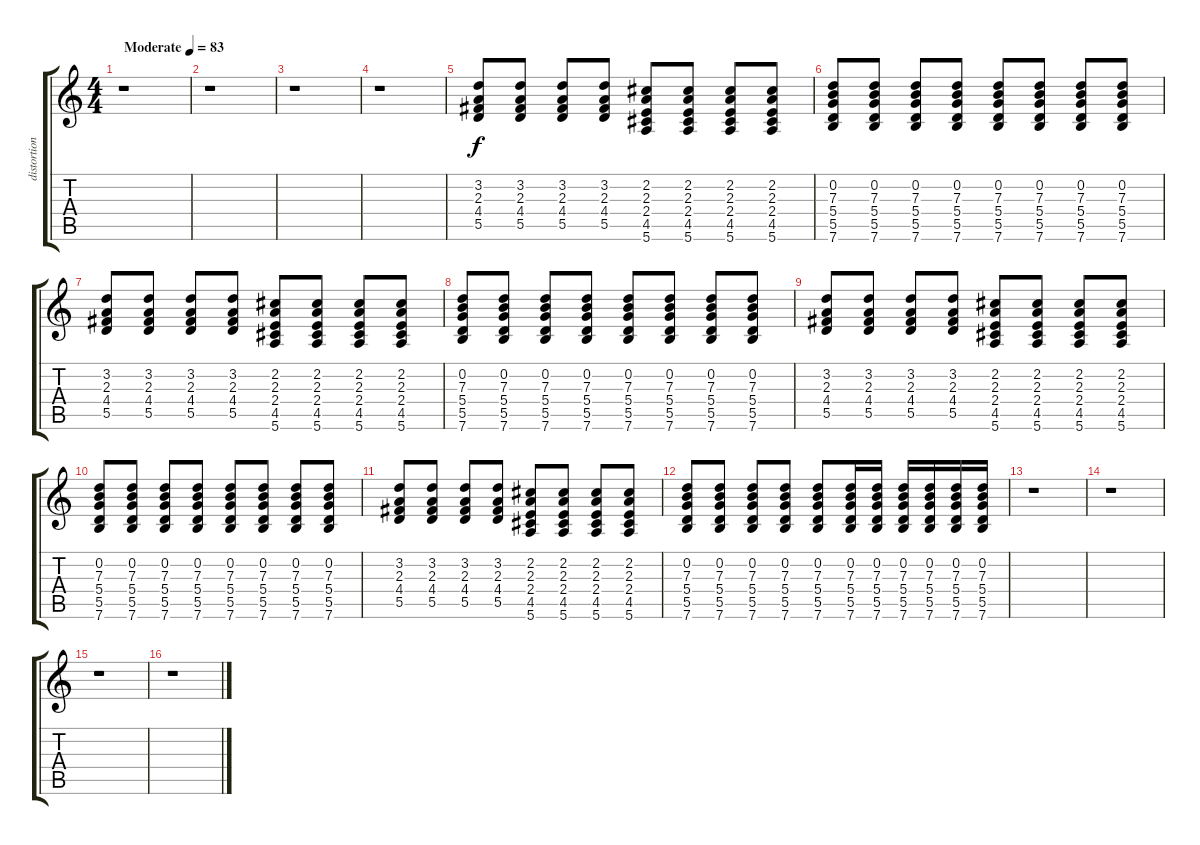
\track ("distortion guitar" "distortion") {instrument distortionguitar}
\staff {score tabs}
\tuning (E4 B3 G3 D3 A2 E2) {hide}
\ts (4 4)
\tempo (83 "Moderate")
\clef g2
\ks c
r.1{dy f instrument distortionguitar} |
r.1 |
r.1 |
r.1 |
(3.2 2.3 4.4 5.5).8 (3.2 2.3 4.4 5.5).8 (3.2 2.3 4.4 5.5).8 (3.2 2.3 4.4 5.5).8 (2.2 2.3 2.4 4.5 5.6).8 (2.2 2.3 2.4 4.5 5.6).8 (2.2 2.3 2.4 4.5 5.6).8 (2.2 2.3 2.4 4.5 5.6).8 |
(0.2 7.3 5.4 5.5 7.6).8 (0.2 7.3 5.4 5.5 7.6).8 (0.2 7.3 5.4 5.5 7.6).8 (0.2 7.3 5.4 5.5 7.6).8 (0.2 7.3 5.4 5.5 7.6).8 (0.2 7.3 5.4 5.5 7.6).8 (0.2 7.3 5.4 5.5 7.6).8 (0.2 7.3 5.4 5.5 7.6).8 |
(3.2 2.3 4.4 5.5).8 (3.2 2.3 4.4 5.5).8 (3.2 2.3 4.4 5.5).8 (3.2 2.3 4.4 5.5).8 (2.2 2.3 2.4 4.5 5.6).8 (2.2 2.3 2.4 4.5 5.6).8 (2.2 2.3 2.4 4.5 5.6).8 (2.2 2.3 2.4 4.5 5.6).8 |
(0.2 7.3 5.4 5.5 7.6).8 (0.2 7.3 5.4 5.5 7.6).8 (0.2 7.3 5.4 5.5 7.6).8 (0.2 7.3 5.4 5.5 7.6).8 (0.2 7.3 5.4 5.5 7.6).8 (0.2 7.3 5.4 5.5 7.6).8 (0.2 7.3 5.4 5.5 7.6).8 (0.2 7.3 5.4 5.5 7.6).8 |
(3.2 2.3 4.4 5.5).8 (3.2 2.3 4.4 5.5).8 (3.2 2.3 4.4 5.5).8 (3.2 2.3 4.4 5.5).8 (2.2 2.3 2.4 4.5 5.6).8 (2.2 2.3 2.4 4.5 5.6).8 (2.2 2.3 2.4 4.5 5.6).8 (2.2 2.3 2.4 4.5 5.6).8 |
(0.2 7.3 5.4 5.5 7.6).8 (0.2 7.3 5.4 5.5 7.6).8 (0.2 7.3 5.4 5.5 7.6).8 (0.2 7.3 5.4 5.5 7.6).8 (0.2 7.3 5.4 5.5 7.6).8 (0.2 7.3 5.4 5.5 7.6).8 (0.2 7.3 5.4 5.5 7.6).8 (0.2 7.3 5.4 5.5 7.6).8 |
(3.2 2.3 4.4 5.5).8 (3.2 2.3 4.4 5.5).8 (3.2 2.3 4.4 5.5).8 (3.2 2.3 4.4 5.5).8 (2.2 2.3 2.4 4.5 5.6).8 (2.2 2.3 2.4 4.5 5.6).8 (2.2 2.3 2.4 4.5 5.6).8 (2.2 2.3 2.4 4.5 5.6).8 |
(0.2 7.3 5.4 5.5 7.6).8 (0.2 7.3 5.4 5.5 7.6).8 (0.2 7.3 5.4 5.5 7.6).8 (0.2 7.3 5.4 5.5 7.6).8 (0.2 7.3 5.4 5.5 7.6).8 (0.2 7.3 5.4 5.5 7.6).16 (0.2 7.3 5.4 5.5 7.6).16 (0.2 7.3 5.4 5.5 7.6).16 (0.2 7.3 5.4 5.5 7.6).16 (0.2 7.3 5.4 5.5 7.6).16 (0.2 7.3 5.4 5.5 7.6).16 |
r.1 |
r.1 |
r.1 |
r.1
